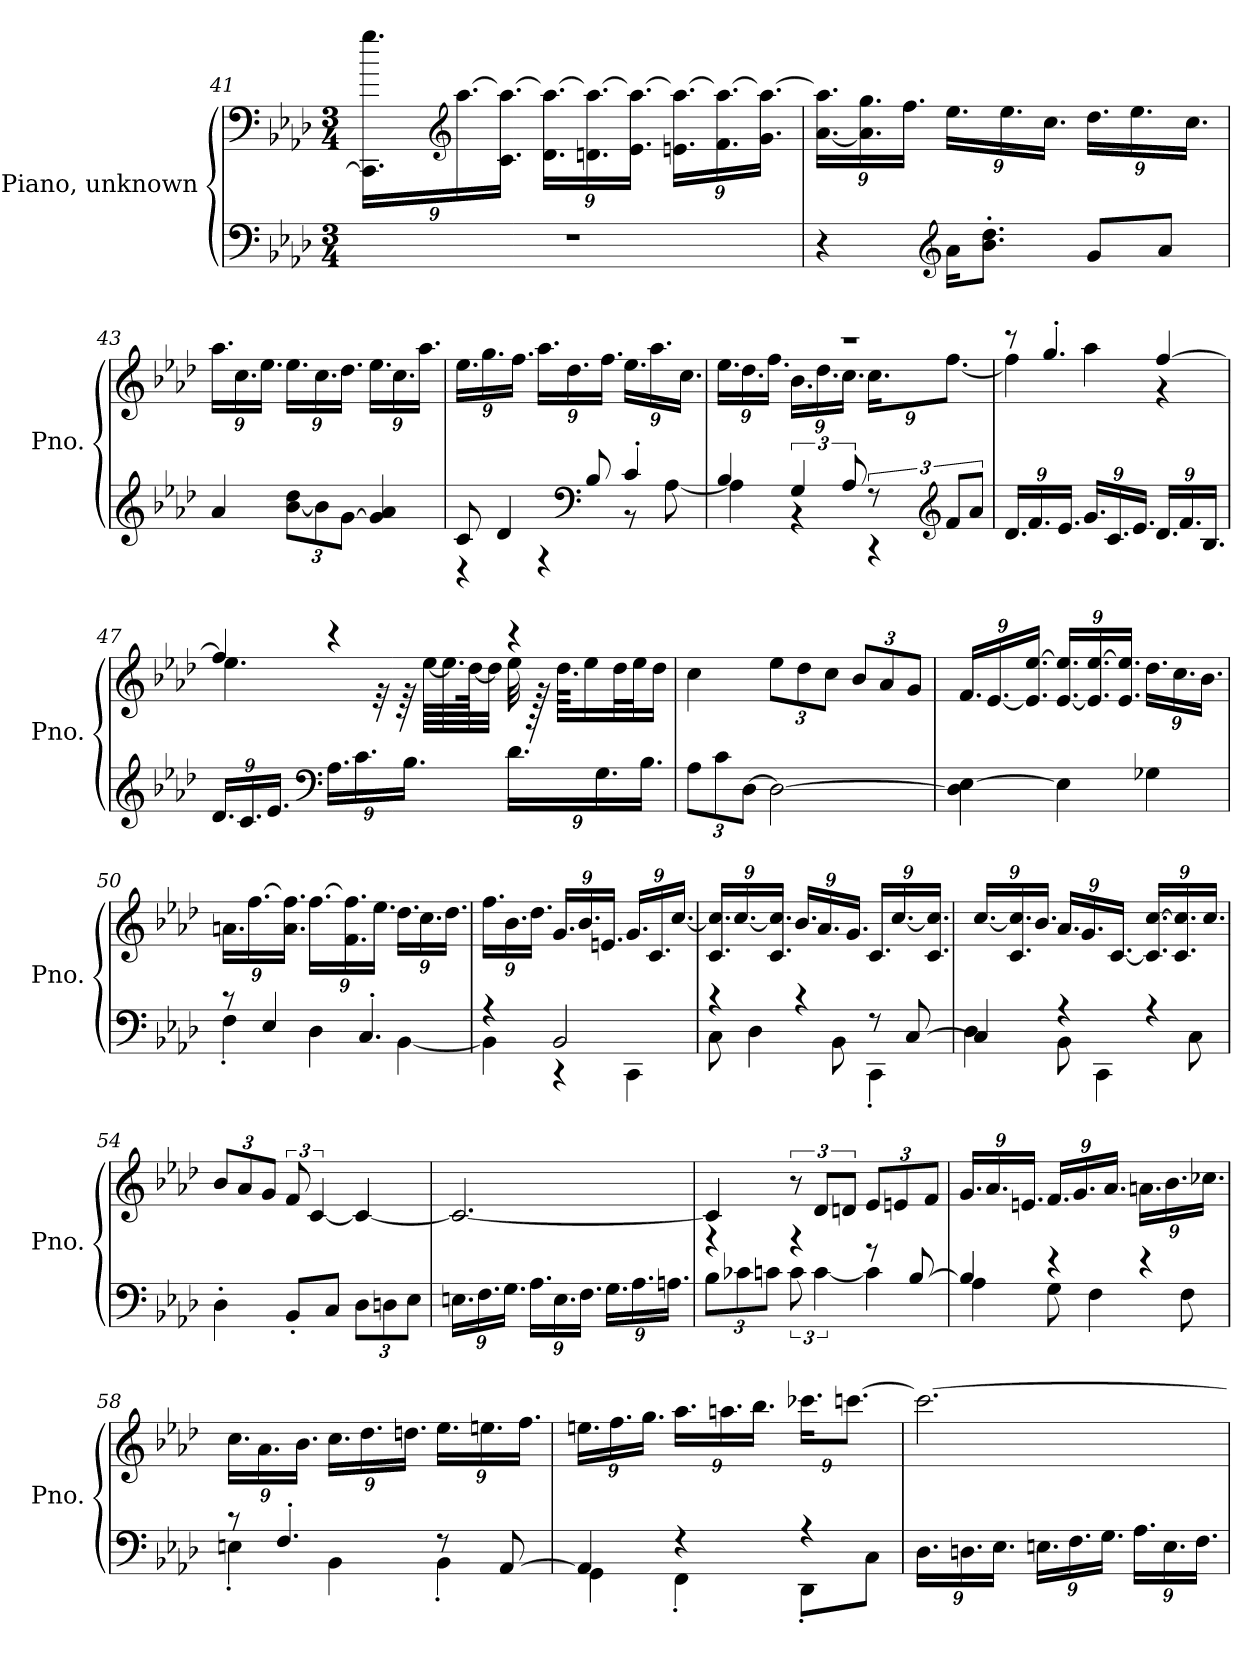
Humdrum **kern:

**kern	**kern
*part1	*part1
*staff2	*staff1
*I"Piano, unknown	*
*I'Pno.	*
*clefF4	*clefF4
*k[b-e-a-d-]	*k[b-e-a-d-]
*M3/4	*M3/4
*	*Xbrackettup
=41	=41
2.r	18.CC\] 18.gg\LL
*	*clefG2
.	[18.aa-\
.	18.c\ 18.aa-\_JJ
.	18.d-\ 18.aa-\_LL
.	18.dn\ 18.aa-\_
.	18.e-\ 18.aa-\_JJ
.	18.en\ 18.aa-\_LL
.	18.f\ 18.aa-\_
.	18.g\ 18.aa-\_JJ
!!LO:LB:g=z
=42	=42
4r	[18.a-\ 18.aa-\]LL
.	18.a-\] 18.gg\
.	18.ff\JJ
*clefG2	*
16a-\KL	18.ee-\LL
8.b-\' 8.dd-\'J	.
.	18.ee-\
.	18.cc\JJ
8g/L	18.dd-\LL
.	18.ee-\
8a-/J	.
.	18.cc\JJ
=43	=43
4a-/	18.aa-\LL
.	18.cc\
.	18.ee-\JJ
*Xbrackettup	*
[12b-\ 12dd-\L	18.ee-\LL
12b-\]	18.cc\
[12g\J	18.dd-\JJ
4g/] 4a-/	18.ee-\LL
.	18.cc\
.	18.aa-\JJ
=44	=44
*^	*
8c/	4r	18.ee-\LL
.	.	18.gg\
4d-/	.	.
.	.	18.ff\JJ
.	4r	18.aa-\LL
.	.	18.dd-\
*clefF4	*	*
8B-/	.	.
.	.	18.ff\JJ
4c'/	8r	18.ee-\LL
.	.	18.aa-\
.	[8A-\	.
.	.	18.cc\JJ
!!LO:LB:g=z
=45	=45	=45
*	*	*^
4B-/	4A-\]	2.r	18.ee-\LL
.	.	.	18.dd-\
.	.	.	18.ff\JJ
*brackettup	*	*	*
6G/	4r	.	18.b-\LL
.	.	.	18.dd-\
12A-/	.	.	18.cc\JJ
12r	4r	.	18.cc\KL
*clefG2	*	*	*
12f/L	.	.	[9.ff\J
12a-/J	.	.	.
*v	*v	*	*
=46	=46	=46
*Xbrackettup	*	*
18.d-/LL	8r	4ff\]
18.f/	.	.
.	4.gg'/	.
18.e-/JJ	.	.
18.g/LL	.	4aa-\
18.c/	.	.
18.e-/JJ	.	.
18.d-/LL	[4ff/	4r
18.f/	.	.
18.B-/JJ	.	.
!!LO:PB:g=z	!!
=47	=47	=47
18.d-/LL	4ff/]	4.ee-\
18.c/	.	.
18.e-/JJ	.	.
*clefF4	*	*
18.A-\LL	4r	.
18.c\	.	.
.	.	32r
.	.	64r
18.B-\JJ	.	.
.	.	[64ee-\LLLL
.	.	64.ee-\]
.	.	[128dd-\JK
.	.	32dd-\JJJ]
18.d-\LL	4r	32ee-\
.	.	128r
.	.	64.dd-\KKLL
.	.	16ee-\
18.G\	.	.
.	.	32dd-\L
.	.	32ee-\J
18.B-\JJ	.	.
.	.	16dd-\JJ
*	*v	*v
=48	=48
12A-\L	4cc\
12c\	.
[12D-\J	.
2D-\_	12ee-\L
.	12dd-\
.	12cc\J
.	12b-/L
.	12a-/
.	12g/J
!!LO:LB:g=z
=49	=49
4D-\] [4E-\	18.f/LL
.	[18.e-/
.	18.e-/] [18.ee-/JJ
4E-\]	[18.e-/ 18.ee-/]LL
.	18.e-/] [18.ee-/
.	18.e-/ 18.ee-/]JJ
4G-X\	18.dd-\LL
.	18.cc\
.	18.b-\JJ
=50	=50
*^	*
8r	4F'\	18.an\LL
.	.	[18.ff\
4E-/	.	.
.	.	18.a\ 18.ff\]JJ
.	4D-\	[18.ff\LL
.	.	18.f\ 18.ff\]
4.C'/	.	.
.	.	18.ee-\JJ
.	[4BB-\	18.dd-\LL
.	.	18.cc\
.	.	18.dd-\JJ
!!LO:LB:g=z
=51	=51	=51
4r	4BB-\]	18.ff\LL
.	.	18.b-\
.	.	18.dd-\JJ
2BB-/	4r	18.g/LL
.	.	18.b-/
.	.	18.en/JJ
.	4CC\	18.g/LL
.	.	18.c/
.	.	[18.cc/JJ
=52	=52	=52
4r	8C\	18.c/ 18.cc/]LL
.	.	[18.cc/
.	4D-\	.
.	.	18.c/ 18.cc/]JJ
4r	.	18.b-/LL
.	.	18.a-/
.	8BB-\	.
.	.	18.g/JJ
8r	4CC'\	18.c/LL
.	.	[18.cc/
[8C/	.	.
.	.	18.c/ 18.cc/]JJ
=53	=53	=53
4C/]	4D-\	[18.cc/LL
.	.	18.c/ 18.cc/]
.	.	18.b-/JJ
4r	8BB-\	18.a-/LL
.	.	18.g/
.	4CC\	.
.	.	[18.c/JJ
4r	.	18.c/] [18.cc/LL
.	.	18.c/ 18.cc/]
.	8C\	.
.	.	18.cc/JJ
*v	*v	*
!!LO:LB:g=z
=54	=54
4D-'\	12b-/L
.	12a-/
.	12g/J
*	*brackettup
8BB-'/L	12f/
.	[6c/
8C/J	.
12D-\L	4c/_
12Dn\	.
12E-\J	.
=55	=55
18.En\LL	2.c/_
18.F\	.
18.G\JJ	.
18.A-\LL	.
18.E\	.
18.F\JJ	.
18.G\LL	.
18.A-\	.
18.An\JJ	.
=56	=56
*^	*
4r	12B-\L	4c/]
.	12c-X\	.
.	12cn\J	.
*	*brackettup	*
4r	12c\	12r
.	[6c\	12d-/L
.	.	12dn/J
*	*	*Xbrackettup
8r	4c\]	12e-/L
.	.	12en/
[8B-/	.	.
.	.	12f/J
!!LO:LB:g=z
=57	=57	=57
4B-/]	4A-\	18.g/LL
.	.	18.a-/
.	.	18.en/JJ
4r	8G\	18.f/LL
.	.	18.g/
.	4F\	.
.	.	18.a-/JJ
4r	.	18.an\LL
.	.	18.b-\
.	8F\	.
.	.	18.cc-X\JJ
=58	=58	=58
8r	4En'\	18.cc\LL
.	.	18.a-\
4.F'/	.	.
.	.	18.b-\JJ
.	4BB-\	18.cc\LL
.	.	18.dd-\
.	.	18.ddn\JJ
8r	4BB-'\	18.ee-\LL
.	.	18.een\
[8AA-/	.	.
.	.	18.ff\JJ
!!LO:LB:g=z
=59	=59	=59
4AA-/]	4GG\	18.een\LL
.	.	18.ff\
.	.	18.gg\JJ
4r	4FF'\	18.aa-\LL
.	.	18.aan\
.	.	18.bb-\JJ
4r	8DD-'\L	18.ccc-X\KL
.	.	[9.cccn\J
.	8C\J	.
*v	*v	*
=60	=60
*Xbrackettup	*
18.D-\LL	2.ccc\_
18.Dn\	.
18.E-\JJ	.
18.En\LL	.
18.F\	.
18.G\JJ	.
18.A-\LL	.
18.E\	.
18.F\JJ	.
=	=
*-	*-
